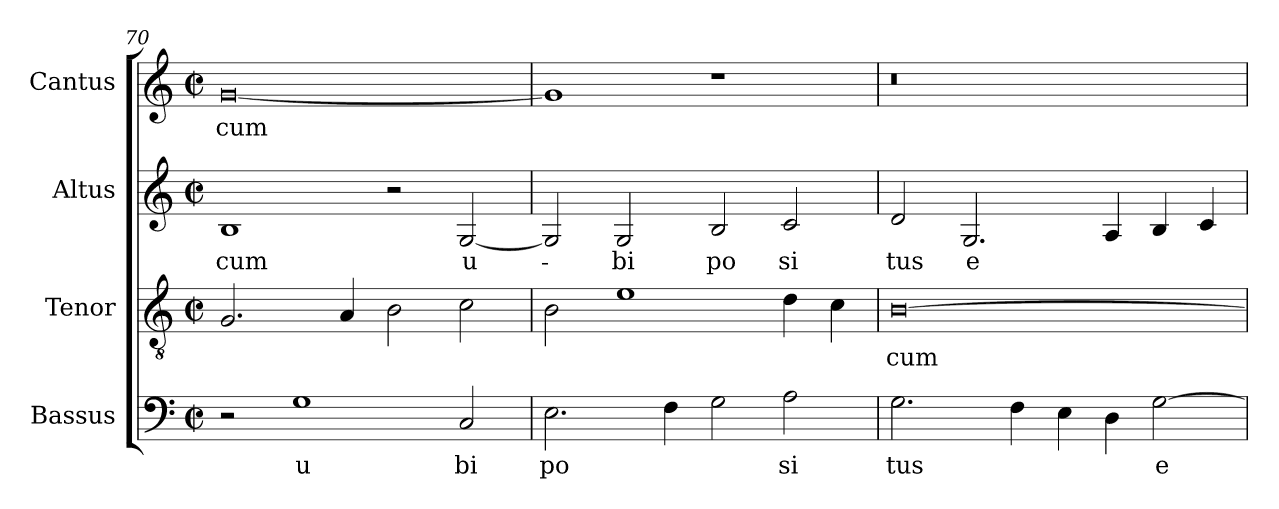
**kern	**text	**kern	**text	**kern	**text	**kern	**text
*part4	*part4	*part3	*part3	*part2	*part2	*part1	*part1
*staff4	*staff4	*staff3	*staff3	*staff2	*staff2	*staff1	*staff1
*I"Bassus	*	*I"Tenor	*	*I"Altus	*	*I"Cantus	*
*clefF4	*	*clefGv2	*	*clefG2	*	*clefG2	*
*M2/2	*	*M2/2	*	*M2/2	*	*M2/2	*
*met(c|)	*	*met(c|)	*	*met(c|)	*	*met(c|)	*
=70	=70	=70	=70	=70	=70	=70	=70
!	!	!	!	!	!LO:LY:b:cj	!	!LO:LY:b
2r	.	2.G/	.	1B	-cum	[>0g	-cum
!	!LO:LY:b:cj	!	!	!	!	!	!
1G	u	.	.	.	.	.	.
.	.	4A/	.	.	.	.	.
.	.	2B\	.	2r	.	.	.
!	!LO:LY:b:cj	!	!	!	!LO:LY:b:cj	!	!
2C/	bi	2c\	.	[>2G/	u-	.	.
!!LO:PB:g=z
=71	=71	=71	=71	=71	=71	=71	=71
!	!LO:LY:b:cj	!	!	!	!	!	!
2.E\	po	2B\	.	2G/]	.	1g]	.
!	!	!	!	!	!LO:LY:b:cj	!	!
.	.	1e	.	2G/	-bi	.	.
4F\	.	.	.	.	.	.	.
!	!	!	!	!	!LO:LY:b:cj	!	!
2G\	.	.	.	2B/	po	1r	.
!	!LO:LY:b:cj	!	!	!	!LO:LY:b:cj	!	!
2A\	si	4d\	.	2c/	si	.	.
.	.	4c\	.	.	.	.	.
=72	=72	=72	=72	=72	=72	=72	=72
!	!LO:LY:b	!	!LO:LY:b	!	!LO:LY:b:cj	!	!
2.G\	tus	[>0B	cum	2d/	tus	0r	.
!	!	!	!	!	!LO:LY:b:cj	!	!
.	.	.	.	2.G/	e	.	.
4F\	.	.	.	.	.	.	.
4E\	.	.	.	.	.	.	.
4D\	.	.	.	4A/	.	.	.
!	!LO:LY:b:cj	!	!	!	!	!	!
[>2G\	e	.	.	4B/	.	.	.
.	.	.	.	4c/	.	.	.
=	=	=	=	=	=	=	=
*-	*-	*-	*-	*-	*-	*-	*-
